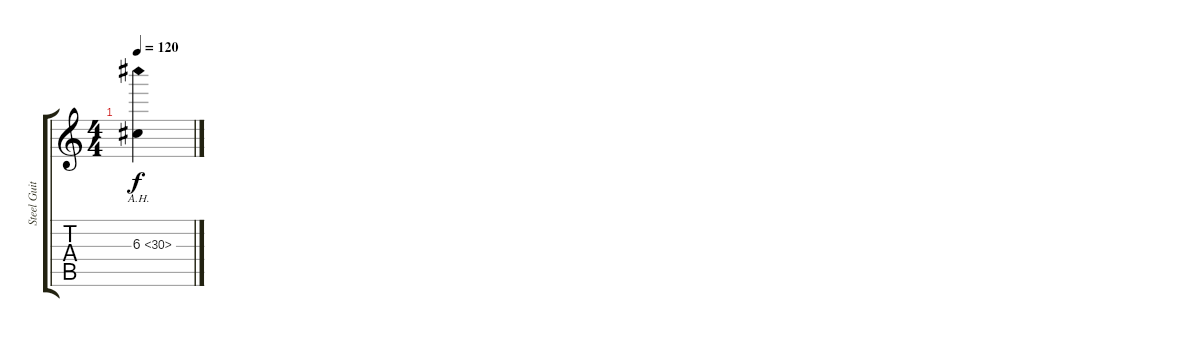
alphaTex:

\track ("Steel Guitar" "Steel Guit") {instrument acousticguitarsteel}
\staff {score tabs}
\tuning (E4 B3 G3 D3 A2 E2) {hide}
\ts (4 4)
\tempo 120
\clef g2
\ks c
6.3{ah 24}.4{dy f instrument acousticguitarsteel}
